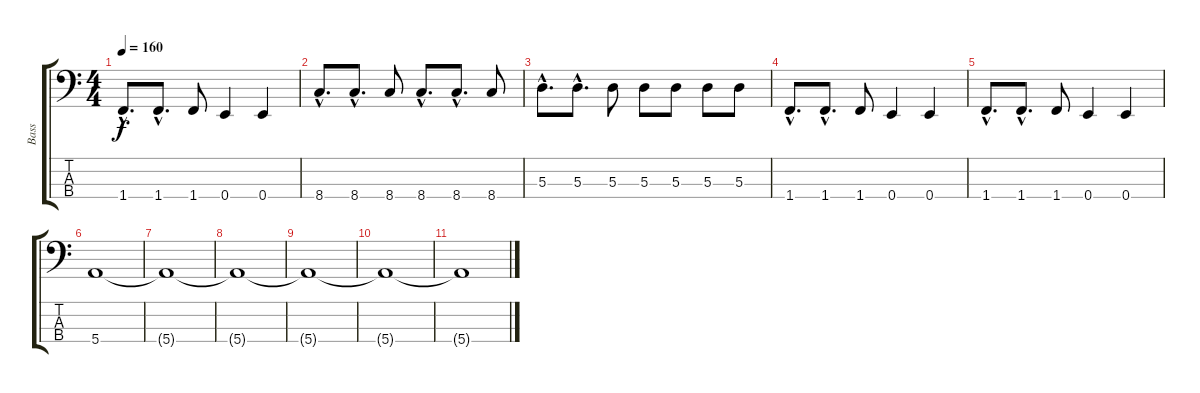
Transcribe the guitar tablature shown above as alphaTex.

\track ("Bass" "Bass") {instrument electricbasspick}
\staff {score tabs}
\tuning (G2 D2 A1 E1) {hide}
\ts (4 4)
\tempo 160
\clef f4
\ks c
1.4{hac}.8{d dy f} 1.4{hac}.8{d} 1.4.8 0.4.4 0.4.4 |
8.4{hac}.8{d} 8.4{hac}.8{d} 8.4.8 8.4{hac}.8{d} 8.4{hac}.8{d} 8.4.8 |
5.3{hac}.8{d} 5.3{hac}.8{d} 5.3.8 5.3.8 5.3.8 5.3.8 5.3.8 |
1.4{hac}.8{d} 1.4{hac}.8{d} 1.4.8 0.4.4 0.4.4 |
1.4{hac}.8{d} 1.4{hac}.8{d} 1.4.8 0.4.4 0.4.4 |
5.4.1 |
5.4{t}.1 |
5.4{t}.1 |
5.4{t}.1 |
5.4{t}.1 |
5.4{t}.1
